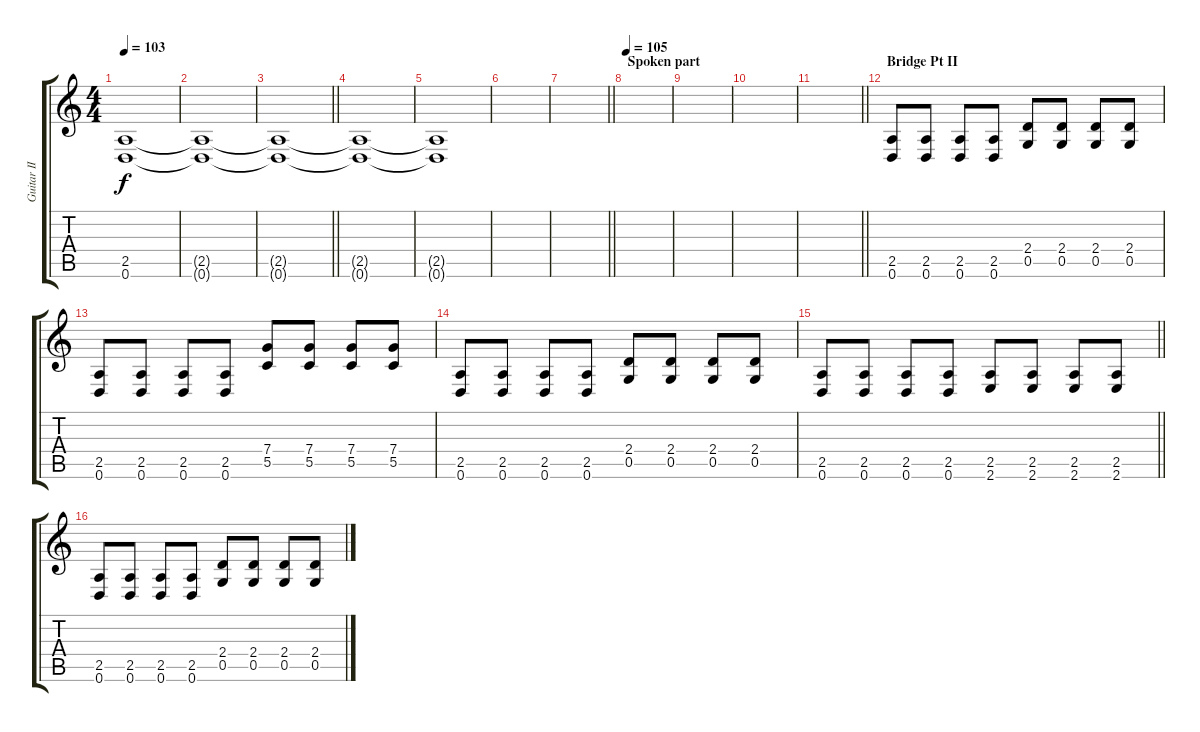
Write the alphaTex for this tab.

\track ("Guitar II" "Guitar II") {instrument distortionguitar}
\staff {score tabs}
\tuning (D4 A3 F3 C3 G2 D2) {hide}
\ts (4 4)
\tempo 103
\clef g2
\ks c
(2.5{t} 0.6{t}).1{dy f volume 0} |
(2.5{t} 0.6{t}).1 |
\barLineRight lightlight
(2.5{t} 0.6{t}).1 |
\section ("" "")
(2.5{t} 0.6{t}).1 |
(2.5{t} 0.6{t}).1 |
|
\barLineRight lightlight
|
\section ("" "Spoken part")
\tempo 105
|
|
|
\barLineRight lightlight
|
\section ("" "Bridge Pt II")
(2.5 0.6).8{volume 16 instrument distortionguitar} (2.5 0.6).8 (2.5 0.6).8 (2.5 0.6).8 (2.4 0.5).8 (2.4 0.5).8 (2.4 0.5).8 (2.4 0.5).8 |
(2.5 0.6).8 (2.5 0.6).8 (2.5 0.6).8 (2.5 0.6).8 (7.4 5.5).8 (7.4 5.5).8 (7.4 5.5).8 (7.4 5.5).8 |
(2.5 0.6).8 (2.5 0.6).8 (2.5 0.6).8 (2.5 0.6).8 (2.4 0.5).8 (2.4 0.5).8 (2.4 0.5).8 (2.4 0.5).8 |
\barLineRight lightlight
(2.5 0.6).8 (2.5 0.6).8 (2.5 0.6).8 (2.5 0.6).8 (2.5 2.6).8 (2.5 2.6).8 (2.5 2.6).8 (2.5 2.6).8 |
\section ("" "")
(2.5 0.6).8 (2.5 0.6).8 (2.5 0.6).8 (2.5 0.6).8 (2.4 0.5).8 (2.4 0.5).8 (2.4 0.5).8 (2.4 0.5).8
